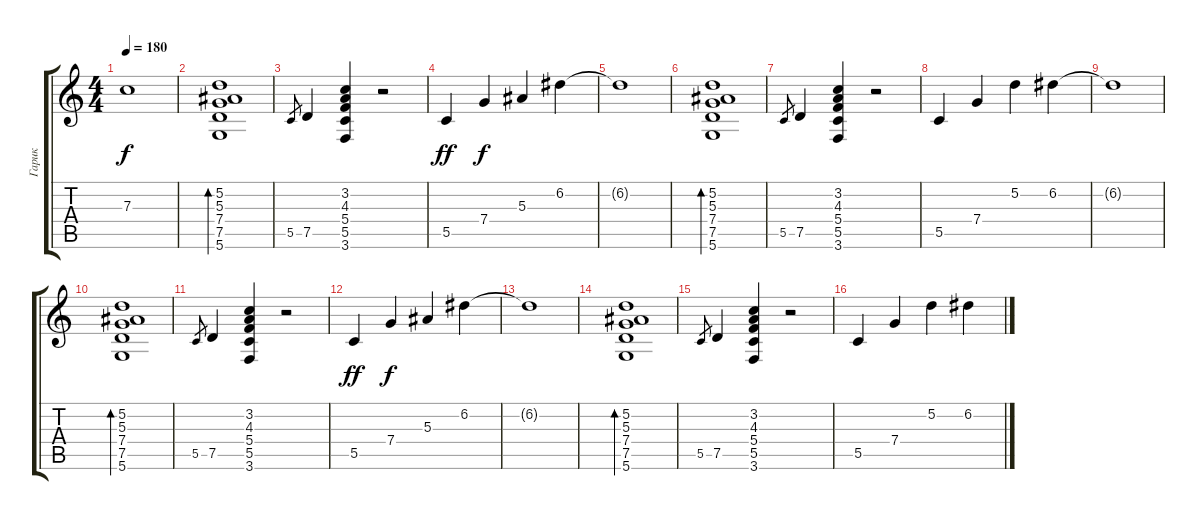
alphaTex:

\track ("Гарик" "Гарик") {instrument overdrivenguitar}
\staff {score tabs}
\tuning (D4 A3 F3 C3 G2 D2) {hide}
\ts (4 4)
\tempo 180
\clef g2
\ks c
7.3{t}.1{dy f} |
(5.2 5.3 7.4 7.5 5.6).1{bd 120} |
5.5.8{gr} 7.5.4 (3.2 4.3 5.4 5.5 3.6).4 r.2 |
5.5.4{dy ff} 7.4.4{dy f} 5.3.4 6.2.4 |
6.2{t}.1 |
(5.2 5.3 7.4 7.5 5.6).1{bd 120} |
5.5.8{gr} 7.5.4 (3.2 4.3 5.4 5.5 3.6).4 r.2 |
5.5.4 7.4.4 5.2.4 6.2.4 |
6.2{t}.1 |
(5.2 5.3 7.4 7.5 5.6).1{bd 120} |
5.5.8{gr} 7.5.4 (3.2 4.3 5.4 5.5 3.6).4 r.2 |
5.5.4{dy ff} 7.4.4{dy f} 5.3.4 6.2.4 |
6.2{t}.1 |
(5.2 5.3 7.4 7.5 5.6).1{bd 120} |
5.5.8{gr} 7.5.4 (3.2 4.3 5.4 5.5 3.6).4 r.2 |
5.5.4 7.4.4 5.2.4 6.2.4
